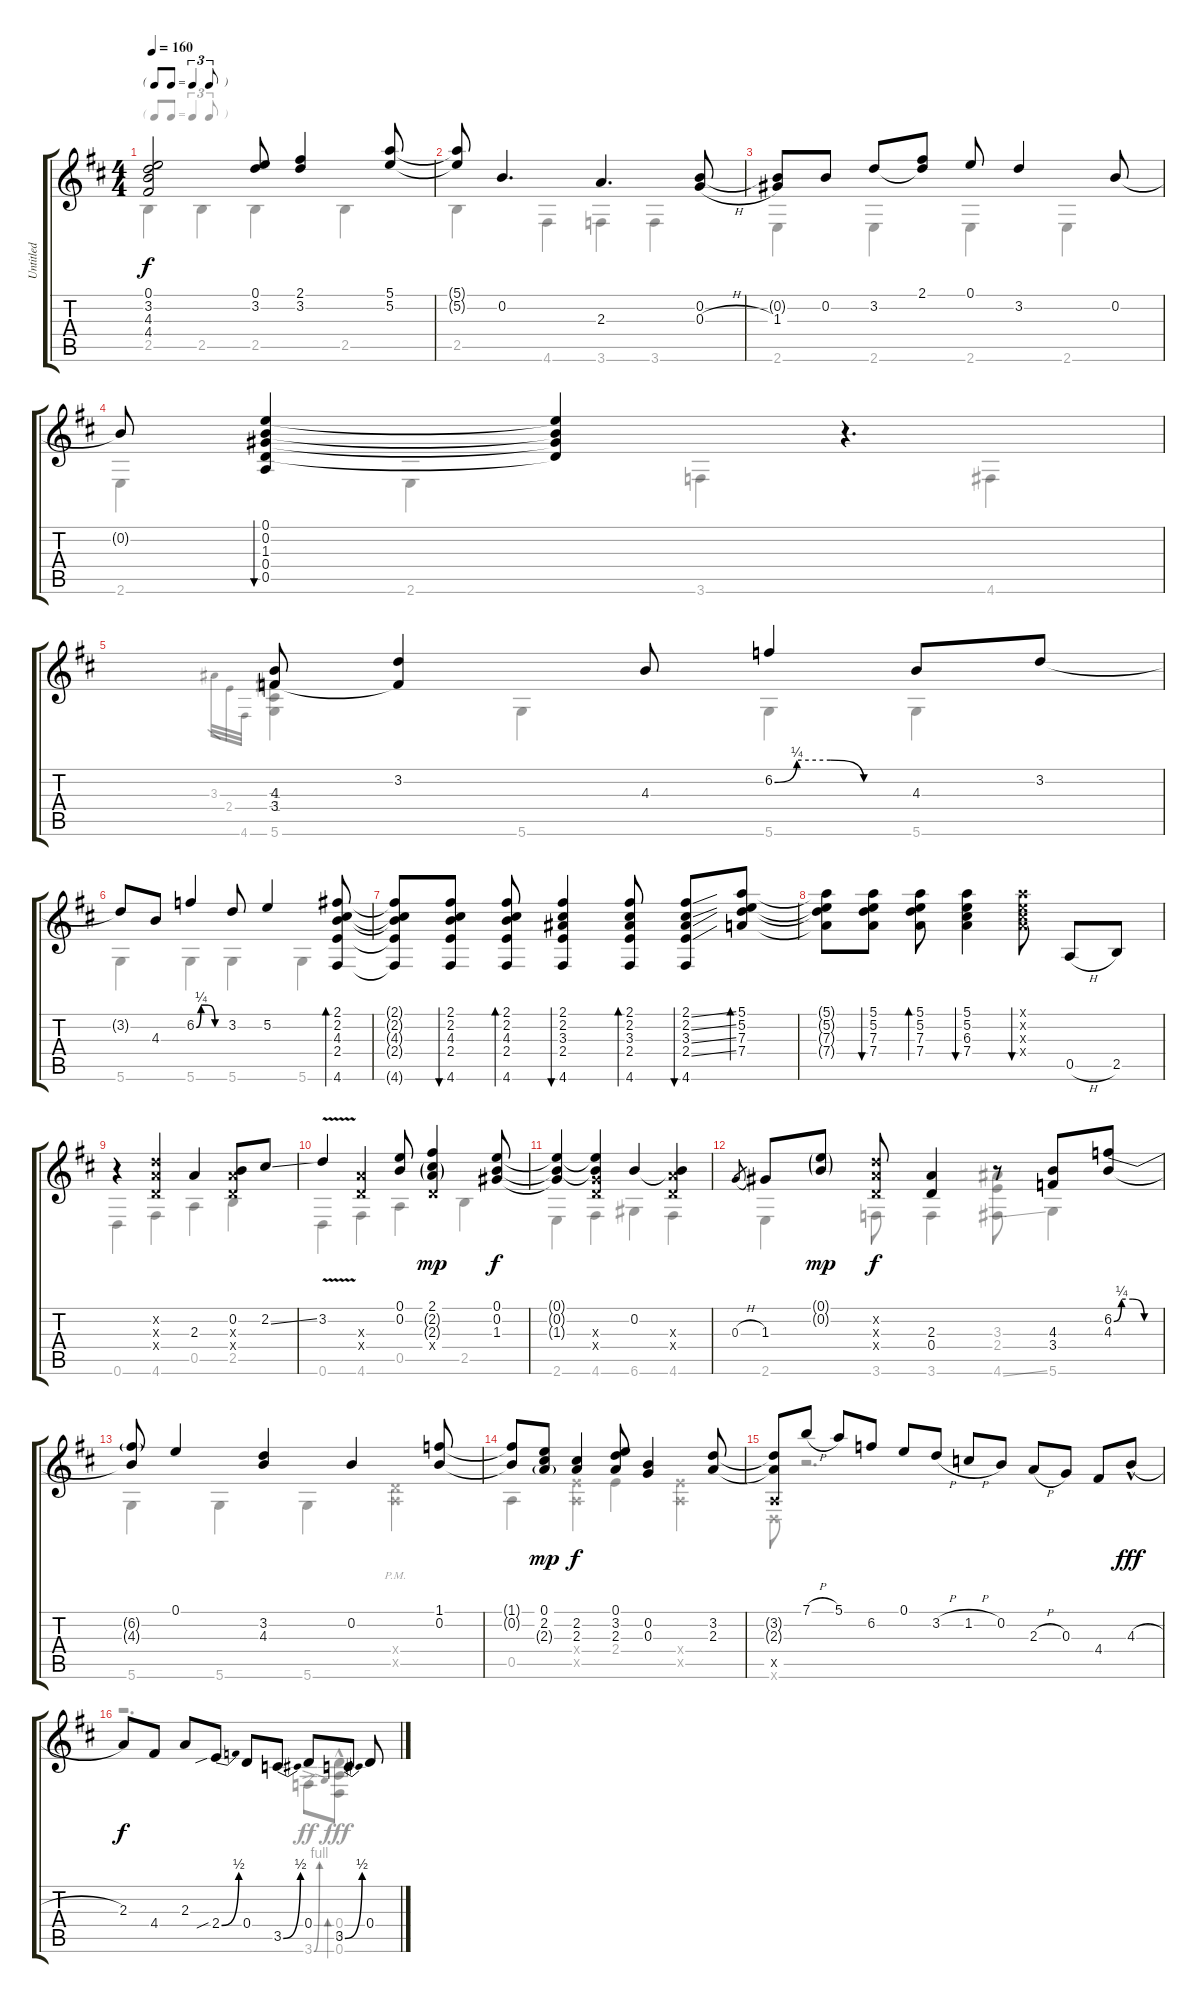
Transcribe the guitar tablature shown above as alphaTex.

\track ("Untitled" "Untitled") {instrument acousticguitarsteel}
\staff {score tabs}
\tuning (E4 B3 G3 D3 A2 D2) {hide}
\voice
\ts (4 4)
\tf triplet8th
\tempo 160
\clef g2
\ks d
(0.1{t} 3.2{t} 4.3{t} 4.4{t}).2{dy f} (0.1 3.2).8 (2.1 3.2).4 (5.1 5.2).8 |
(5.1{t} 5.2{t}).8 0.2.4{d} 2.3.4{d} (0.2 0.3{h}).8 |
(0.2{t} 1.3).8 0.2.8 3.2.8 (2.1 3.2{t}).8 0.1.8 3.2.4 0.2.8 |
0.2{t}.8 (0.1 0.2 1.3 0.4 0.5).4{bu 30} (0.1{t} 0.2{t} 1.3{t} 0.4{t}).4 r.4{d} |
(4.3 3.4).8 (3.2 3.4{t}).4 4.3.8 6.2{be (custom 0 0 10 1 25 1 40 0 60 0)}.4 4.3.8 3.2.8 |
3.2{t}.8 4.3.8 6.2{be (custom 0 0 10 1 25 1 40 0 60 0)}.4 3.2.8 5.2.4 (2.1 2.2 4.3 2.4 4.6).8{bd 30} |
(2.1{t} 2.2{t} 4.3{t} 2.4{t} 4.6{t}).8 (2.1 2.2 4.3 2.4 4.6).8{bu 30} (2.1 2.2 4.3 2.4 4.6).8{bd 30} (2.1 2.2 3.3 2.4 4.6).4{bu 30} (2.1 2.2 3.3 2.4 4.6).8{bd 30} (2.1{ss} 2.2{ss} 3.3{ss} 2.4{ss} 4.6).8{bu 30} (5.1 5.2 7.3 7.4).8{bd 30} |
(5.1{t} 5.2{t} 7.3{t} 7.4{t}).8 (5.1 5.2 7.3 7.4).8{bu 30} (5.1 5.2 7.3 7.4).8{bd 30} (5.1 5.2 6.3 7.4).4{bu 30} (5.1{x} 5.2{x} 6.3{x} 7.4{x}).8{bu 30} 0.5{h}.8 2.5.8 |
r.4 (3.2{x} 2.3{x} 0.4{x}).4 2.3.4 (0.2 2.3{x} 0.4{x}).8 2.2{ss}.8 |
3.2{v}.4 (2.3{x} 0.4{x}).4 (0.1 0.2).8 (2.1 2.2{g} 2.3{g} 0.4{x}).4{dy mp} (0.1 0.2 1.3).8{dy f} |
(0.1{t} 0.2{t} 1.3{t}).4 (0.1{t} 0.2{t} 0.3{x} 0.4{x}).4 0.2.4 (0.2{t} 2.3{x} 0.4{x}).4 |
0.3{h}.8{gr} 1.3.8 (0.1{g} 0.2{g}).8{dy mp} (3.2{x} 2.3{x} 0.4{x}).8{dy f} (2.3 0.4).4 r.8 (4.3 3.4).8 (6.2{be (custom 0 0 10 1 25 1 40 0 60 0)} 4.3).8 |
(6.2{t} 4.3{t}).8 0.1.4 (3.2 4.3).4 0.2.4 (1.1 0.2).8 |
(1.1{t} 0.2{t}).8 (0.1 2.2 2.3{g}).8{dy mp} (2.2 2.3).4{dy f} (0.1 3.2 2.3).8 (0.2 0.3).4 (3.2 2.3).8 |
(3.2{t} 2.3{t} 0.5{x}).8 7.1{h}.8 5.1.8 6.2.8 0.1.8 3.2{h}.8 1.2{h}.8 0.2.8 2.3{h}.8 0.3.8 4.4.8 4.3{h hac}.8{dy fff} |
2.3.8{dy f} 4.4.8 2.3.8 2.4{be (bend 0 0 60 2) sib}.8 0.4.8 3.5{be (bend 0 0 60 2)}.8 0.4.8 3.5{be (bend 0 0 60 2)}.8 0.4.8
\voice
\clef g2
\ottava regular
\simile none
\ks d
2.5{t}.4{dy f} 2.5.4 2.5.4 2.5.4 |
2.5.4 4.6.4 3.6.4 3.6.4 |
2.6.4 2.6.4 2.6.4 2.6.4 |
2.6.4 2.6.4 3.6.4 4.6.4 |
3.3.32{gr} 2.4.32{gr} 4.6.32{gr} (-1.3 -1.4 5.6).4 5.6.4 5.6.4 5.6.4 |
5.6.4 5.6.4 5.6.4 5.6.4 |
|
|
0.6.4 4.6.4 0.5.4 2.5.4 |
0.6.4 4.6.4 0.5.4 2.5.4 |
2.6.4 4.6.4 6.6.4 4.6.4 |
2.6.4 3.6.8 3.6.4 (3.3 2.4 4.6{ss}).8 5.6.4 |
5.6.4 5.6.4 5.6.4 (0.4{pm x} 0.5{pm x}).4 |
0.5.4 (2.4{x} 0.5{x}).4 2.4.4 (2.4{x} 0.5{x}).4 |
0.6{x}.8 r.2{d} |
r.2{d} 3.6{be (bend 0 0 60 4) ac}.8{dy ff} (0.4{hac} 0.5{hac} 0.6{hac}).8{bd 30 dy fff}
